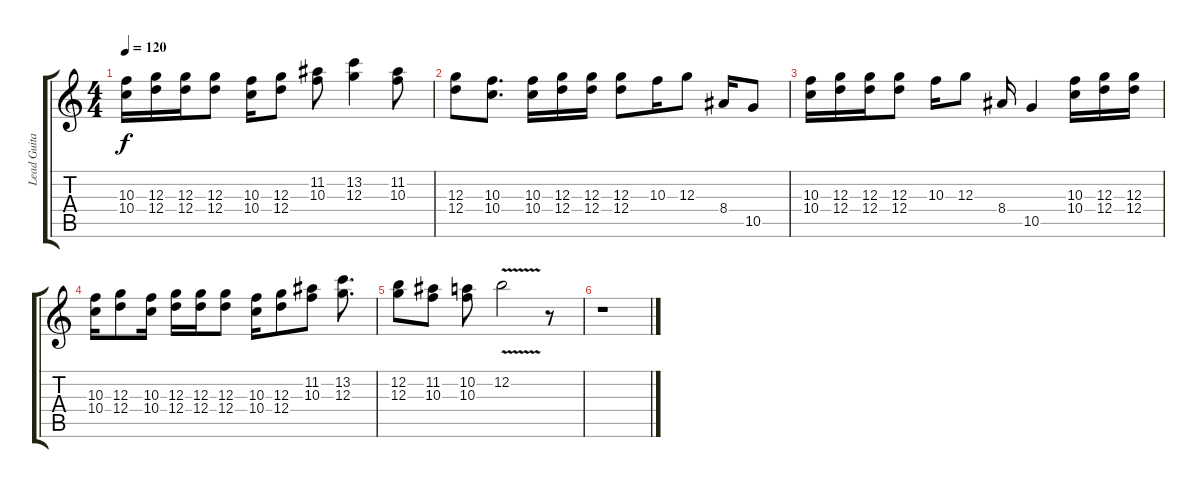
\track ("Lead Guitar" "Lead Guita") {instrument overdrivenguitar}
\staff {score tabs}
\tuning (E4 B3 G3 D3 A2 E2) {hide}
\ts (4 4)
\tempo 120
\clef g2
\ks c
(10.3 10.4).16{dy f} (12.3 12.4).16 (12.3 12.4).16 (12.3 12.4).8 (10.3 10.4).16 (12.3 12.4).8 (11.2 10.3).8 (13.2 12.3).4 (11.2 10.3).8 |
(12.3 12.4).8 (10.3 10.4).8{d} (10.3 10.4).16 (12.3 12.4).16 (12.3 12.4).16 (12.3 12.4).8 10.3.16 12.3.8 8.4.16 10.5.8 |
(10.3 10.4).16 (12.3 12.4).16 (12.3 12.4).16 (12.3 12.4).8 10.3.16 12.3.8 8.4.16 10.5.4 (10.3 10.4).16 (12.3 12.4).16 (12.3 12.4).16 |
(10.3 10.4).16 (12.3 12.4).8 (10.3 10.4).16 (12.3 12.4).16 (12.3 12.4).16 (12.3 12.4).8 (10.3 10.4).16 (12.3 12.4).8 (11.2 10.3).8 (13.2 12.3).8{d} |
(12.2 12.3).8 (11.2 10.3).8 (10.2 10.3).8 12.2{v}.2 r.8 |
r.1
